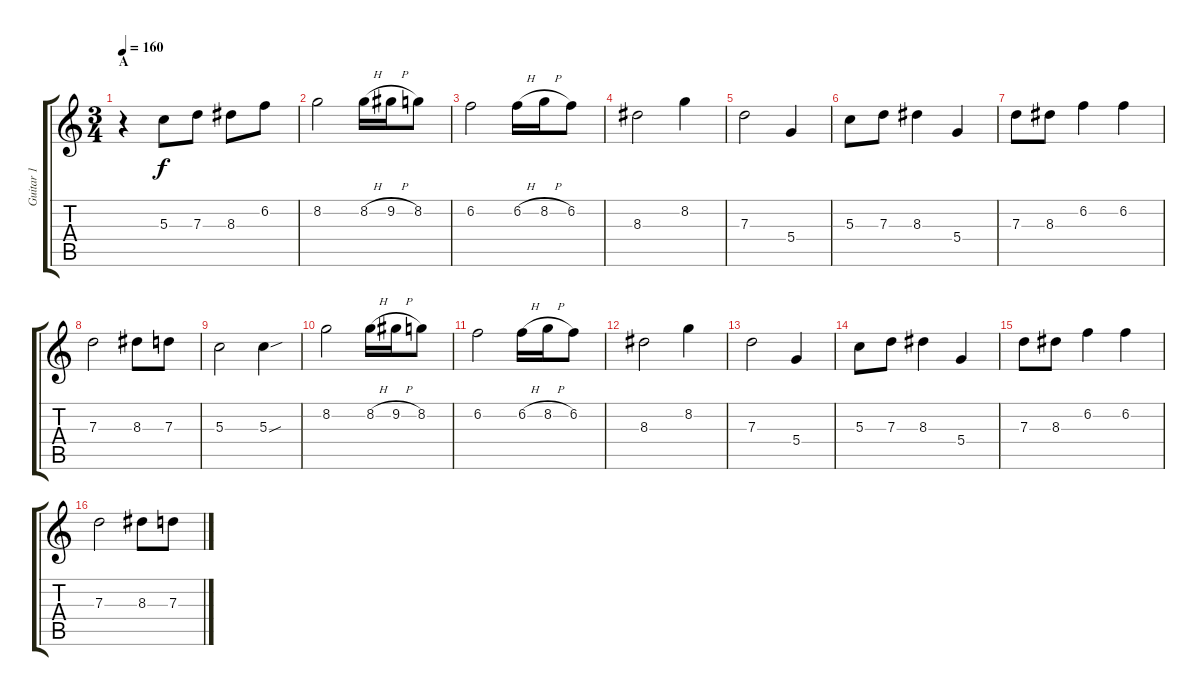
\track ("Guitar 1" "Guitar 1") {instrument acousticguitarnylon}
\staff {score tabs}
\tuning (E4 B3 G3 D3 A2 E2) {hide}
\ts (3 4)
\section ("" "A")
\tempo 160
\clef g2
\ks c
r.4{dy f instrument acousticguitarnylon} 5.3.8 7.3.8 8.3.8 6.2.8 |
8.2.2 8.2{h}.16 9.2{h}.16 8.2.8 |
6.2.2 6.2{h}.16 8.2{h}.16 6.2.8 |
8.3.2 8.2.4 |
7.3.2 5.4.4 |
5.3.8 7.3.8 8.3.4 5.4.4 |
7.3.8 8.3.8 6.2.4 6.2.4 |
7.3.2 8.3.8 7.3.8 |
5.3.2 5.3{sou}.4 |
8.2.2 8.2{h}.16 9.2{h}.16 8.2.8 |
6.2.2 6.2{h}.16 8.2{h}.16 6.2.8 |
8.3.2 8.2.4 |
7.3.2 5.4.4 |
5.3.8 7.3.8 8.3.4 5.4.4 |
7.3.8 8.3.8 6.2.4 6.2.4 |
7.3.2 8.3.8 7.3.8
